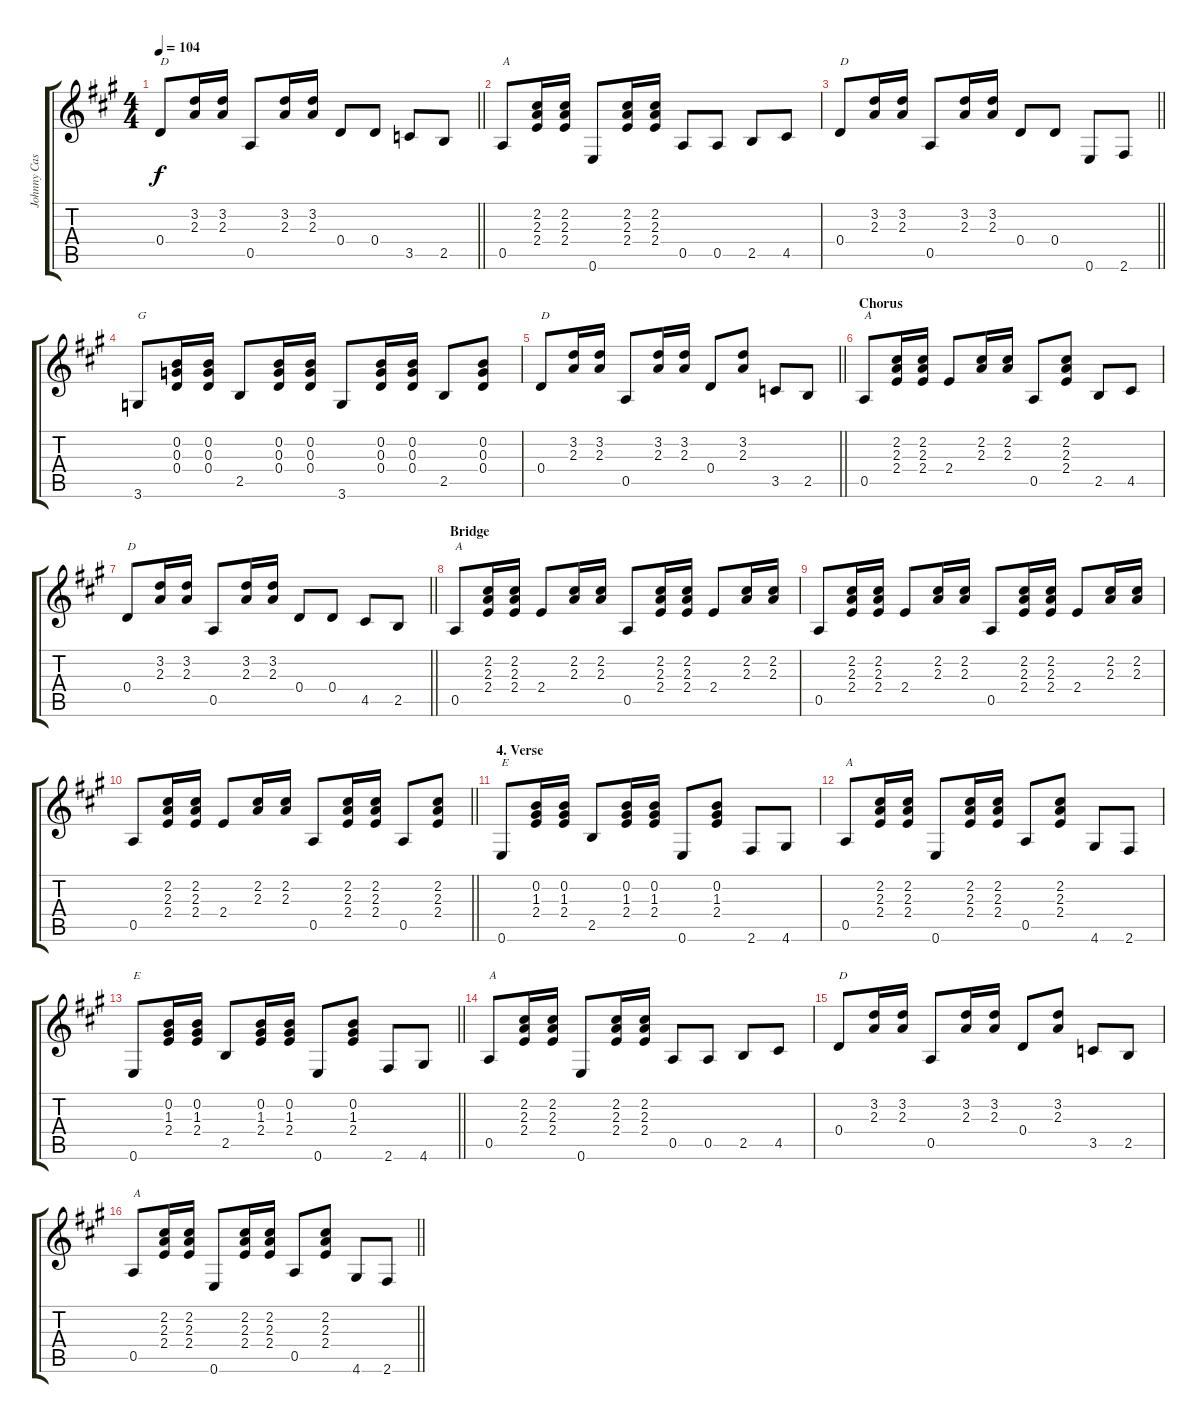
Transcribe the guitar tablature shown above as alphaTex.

\track ("Johnny Cash (Lead)" "Johnny Cas") {instrument acousticguitarsteel}
\staff {score tabs}
\tuning (E4 B3 G3 D3 A2 E2) {hide}
\ts (4 4)
\tempo 104
\clef g2
\barLineRight lightlight
\ks a
0.4.8{txt "D" dy f} (3.2 2.3).16 (3.2 2.3).16 0.5.8 (3.2 2.3).16 (3.2 2.3).16 0.4.8 0.4.8 3.5.8 2.5.8 |
0.5.8{txt "A"} (2.2 2.3 2.4).16 (2.2 2.3 2.4).16 0.6.8 (2.2 2.3 2.4).16 (2.2 2.3 2.4).16 0.5.8 0.5.8 2.5.8 4.5.8 |
\barLineRight lightlight
0.4.8{txt "D"} (3.2 2.3).16 (3.2 2.3).16 0.5.8 (3.2 2.3).16 (3.2 2.3).16 0.4.8 0.4.8 0.6.8 2.6.8 |
3.6.8{txt "G"} (0.2 0.3 0.4).16 (0.2 0.3 0.4).16 2.5.8 (0.2 0.3 0.4).16 (0.2 0.3 0.4).16 3.6.8 (0.2 0.3 0.4).16 (0.2 0.3 0.4).16 2.5.8 (0.2 0.3 0.4).8 |
\barLineRight lightlight
0.4.8{txt "D"} (3.2 2.3).16 (3.2 2.3).16 0.5.8 (3.2 2.3).16 (3.2 2.3).16 0.4.8 (3.2 2.3).8 3.5.8 2.5.8 |
\section ("" "Chorus")
0.5.8{txt "A"} (2.2 2.3 2.4).16 (2.2 2.3 2.4).16 2.4.8 (2.2 2.3).16 (2.2 2.3).16 0.5.8 (2.2 2.3 2.4).8 2.5.8 4.5.8 |
\barLineRight lightlight
0.4.8{txt "D"} (3.2 2.3).16 (3.2 2.3).16 0.5.8 (3.2 2.3).16 (3.2 2.3).16 0.4.8 0.4.8 4.5.8 2.5.8 |
\section ("" "Bridge")
0.5.8{txt "A"} (2.2 2.3 2.4).16 (2.2 2.3 2.4).16 2.4.8 (2.2 2.3).16 (2.2 2.3).16 0.5.8 (2.2 2.3 2.4).16 (2.2 2.3 2.4).16 2.4.8 (2.2 2.3).16 (2.2 2.3).16 |
0.5.8 (2.2 2.3 2.4).16 (2.2 2.3 2.4).16 2.4.8 (2.2 2.3).16 (2.2 2.3).16 0.5.8 (2.2 2.3 2.4).16 (2.2 2.3 2.4).16 2.4.8 (2.2 2.3).16 (2.2 2.3).16 |
\barLineRight lightlight
0.5.8 (2.2 2.3 2.4).16 (2.2 2.3 2.4).16 2.4.8 (2.2 2.3).16 (2.2 2.3).16 0.5.8 (2.2 2.3 2.4).16 (2.2 2.3 2.4).16 0.5.8 (2.2 2.3 2.4).8 |
\section ("" "4. Verse")
0.6.8{txt "E"} (0.2 1.3 2.4).16 (0.2 1.3 2.4).16 2.5.8 (0.2 1.3 2.4).16 (0.2 1.3 2.4).16 0.6.8 (0.2 1.3 2.4).8 2.6.8 4.6.8 |
0.5.8{txt "A"} (2.2 2.3 2.4).16 (2.2 2.3 2.4).16 0.6.8 (2.2 2.3 2.4).16 (2.2 2.3 2.4).16 0.5.8 (2.2 2.3 2.4).8 4.6.8 2.6.8 |
\barLineRight lightlight
0.6.8{txt "E"} (0.2 1.3 2.4).16 (0.2 1.3 2.4).16 2.5.8 (0.2 1.3 2.4).16 (0.2 1.3 2.4).16 0.6.8 (0.2 1.3 2.4).8 2.6.8 4.6.8 |
0.5.8{txt "A"} (2.2 2.3 2.4).16 (2.2 2.3 2.4).16 0.6.8 (2.2 2.3 2.4).16 (2.2 2.3 2.4).16 0.5.8 0.5.8 2.5.8 4.5.8 |
0.4.8{txt "D"} (3.2 2.3).16 (3.2 2.3).16 0.5.8 (3.2 2.3).16 (3.2 2.3).16 0.4.8 (3.2 2.3).8 3.5.8 2.5.8 |
\barLineRight lightlight
0.5.8{txt "A"} (2.2 2.3 2.4).16 (2.2 2.3 2.4).16 0.6.8 (2.2 2.3 2.4).16 (2.2 2.3 2.4).16 0.5.8 (2.2 2.3 2.4).8 4.6.8 2.6.8
